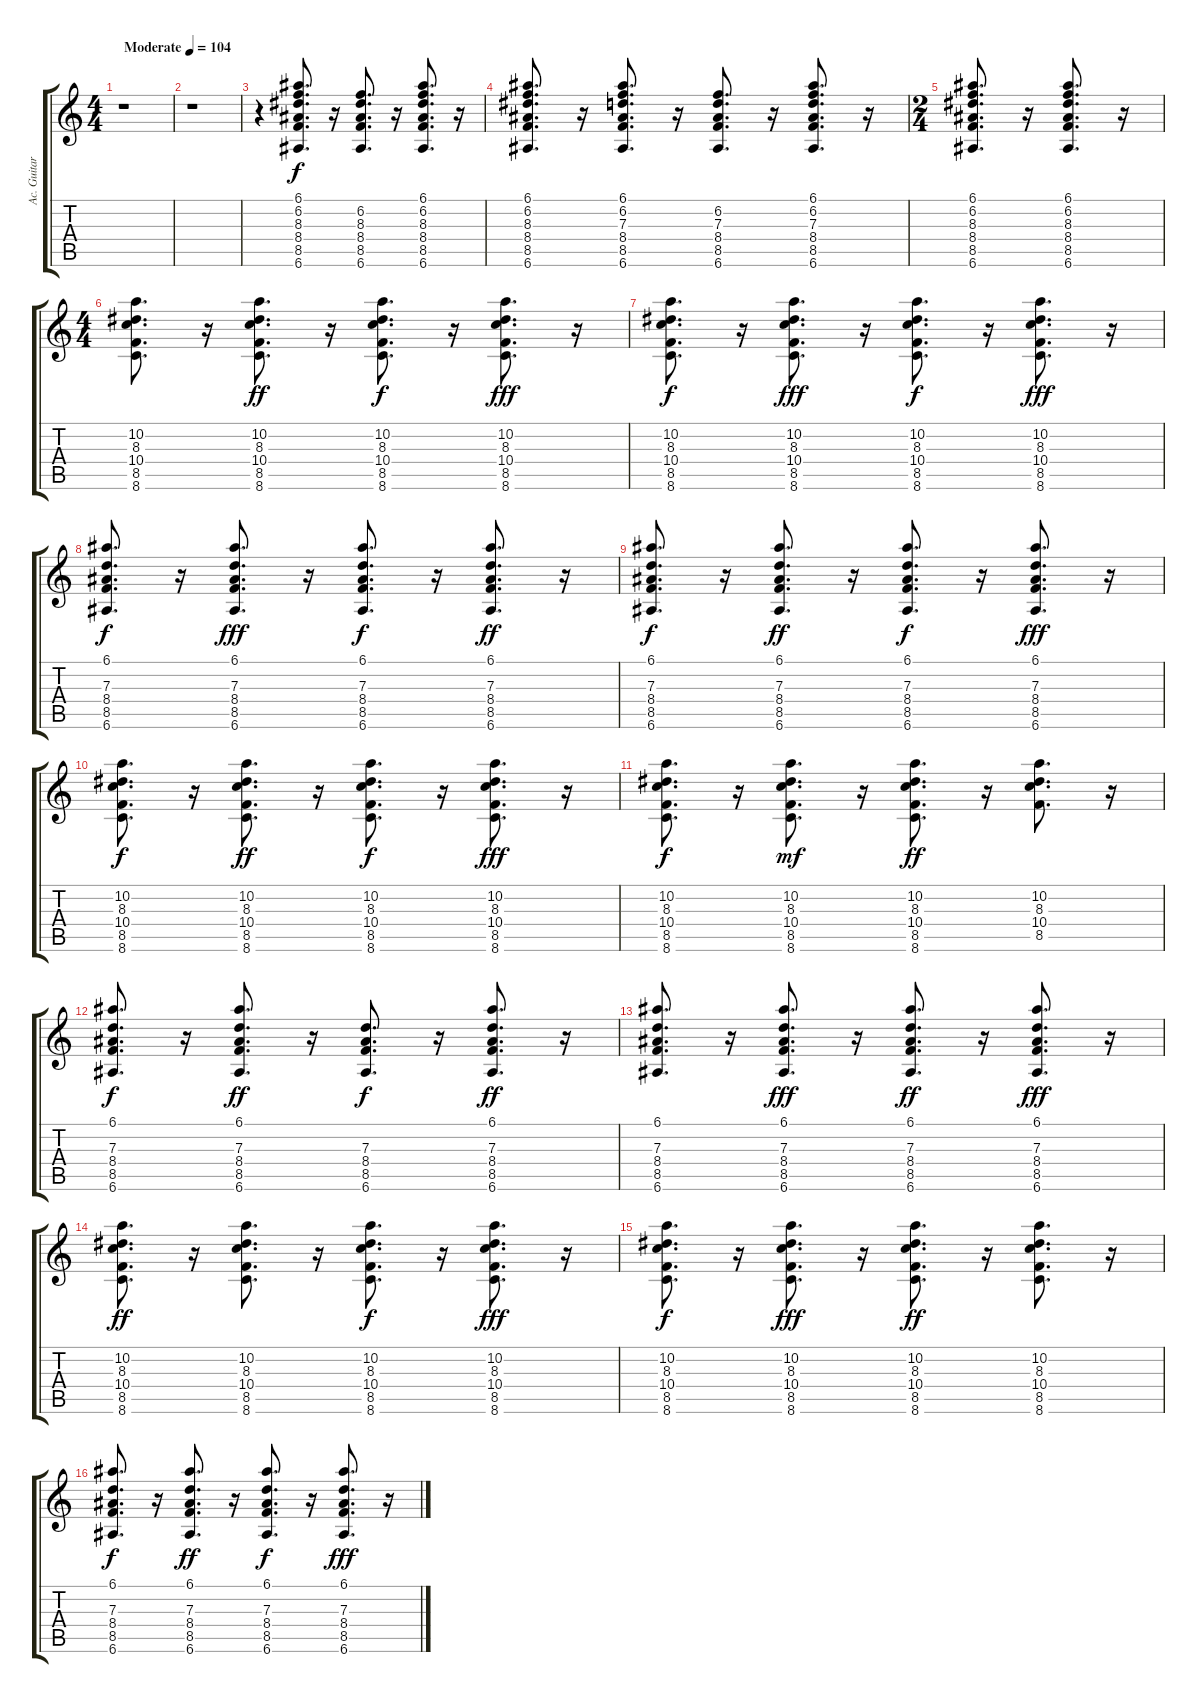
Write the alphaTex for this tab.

\track ("Ac. Guitar" "Ac. Guitar") {instrument acousticguitarsteel}
\staff {score tabs}
\tuning (E4 B3 G3 D3 A2 E2) {hide}
\ts (4 4)
\tempo (104 "Moderate")
\clef g2
\ks c
r.1{dy f instrument acousticguitarsteel} |
r.1 |
r.4 (6.1 6.2 8.3 8.4 8.5 6.6).8{d} r.16 (6.2 8.3 8.4 8.5 6.6).8{d} r.16 (6.1 6.2 8.3 8.4 8.5 6.6).8{d} r.16 |
(6.1 6.2 8.3 8.4 8.5 6.6).8{d} r.16 (6.1 6.2 7.3 8.4 8.5 6.6).8{d} r.16 (6.2 7.3 8.4 8.5 6.6).8{d} r.16 (6.1 6.2 7.3 8.4 8.5 6.6).8{d} r.16 |
\ts (2 4)
(6.1 6.2 8.3 8.4 8.5 6.6).8{d} r.16 (6.1 6.2 8.3 8.4 8.5 6.6).8{d} r.16 |
\ts (4 4)
(10.2 8.3 10.4 8.5 8.6).8{d} r.16 (10.2 8.3 10.4 8.5 8.6).8{d dy ff} r.16 (10.2 8.3 10.4 8.5 8.6).8{d dy f} r.16 (10.2 8.3 10.4 8.5 8.6).8{d dy fff} r.16 |
(10.2 8.3 10.4 8.5 8.6).8{d dy f} r.16 (10.2 8.3 10.4 8.5 8.6).8{d dy fff} r.16 (10.2 8.3 10.4 8.5 8.6).8{d dy f} r.16 (10.2 8.3 10.4 8.5 8.6).8{d dy fff} r.16 |
(6.1 7.3 8.4 8.5 6.6).8{d dy f} r.16 (6.1 7.3 8.4 8.5 6.6).8{d dy fff} r.16 (6.1 7.3 8.4 8.5 6.6).8{d dy f} r.16 (6.1 7.3 8.4 8.5 6.6).8{d dy ff} r.16 |
(6.1 7.3 8.4 8.5 6.6).8{d dy f} r.16 (6.1 7.3 8.4 8.5 6.6).8{d dy ff} r.16 (6.1 7.3 8.4 8.5 6.6).8{d dy f} r.16 (6.1 7.3 8.4 8.5 6.6).8{d dy fff} r.16 |
(10.2 8.3 10.4 8.5 8.6).8{d dy f} r.16 (10.2 8.3 10.4 8.5 8.6).8{d dy ff} r.16 (10.2 8.3 10.4 8.5 8.6).8{d dy f} r.16 (10.2 8.3 10.4 8.5 8.6).8{d dy fff} r.16 |
(10.2 8.3 10.4 8.5 8.6).8{d dy f} r.16 (10.2 8.3 10.4 8.5 8.6).8{d dy mf} r.16 (10.2 8.3 10.4 8.5 8.6).8{d dy ff} r.16 (10.2 8.3 10.4 8.5).8{d} r.16 |
(6.1 7.3 8.4 8.5 6.6).8{d dy f} r.16 (6.1 7.3 8.4 8.5 6.6).8{d dy ff} r.16 (7.3 8.4 8.5 6.6).8{d dy f} r.16 (6.1 7.3 8.4 8.5 6.6).8{d dy ff} r.16 |
(6.1 7.3 8.4 8.5 6.6).8{d} r.16 (6.1 7.3 8.4 8.5 6.6).8{d dy fff} r.16 (6.1 7.3 8.4 8.5 6.6).8{d dy ff} r.16 (6.1 7.3 8.4 8.5 6.6).8{d dy fff} r.16 |
(10.2 8.3 10.4 8.5 8.6).8{d dy ff} r.16 (10.2 8.3 10.4 8.5 8.6).8{d} r.16 (10.2 8.3 10.4 8.5 8.6).8{d dy f} r.16 (10.2 8.3 10.4 8.5 8.6).8{d dy fff} r.16 |
(10.2 8.3 10.4 8.5 8.6).8{d dy f} r.16 (10.2 8.3 10.4 8.5 8.6).8{d dy fff} r.16 (10.2 8.3 10.4 8.5 8.6).8{d dy ff} r.16 (10.2 8.3 10.4 8.5 8.6).8{d} r.16 |
(6.1 7.3 8.4 8.5 6.6).8{d dy f} r.16 (6.1 7.3 8.4 8.5 6.6).8{d dy ff} r.16 (6.1 7.3 8.4 8.5 6.6).8{d dy f} r.16 (6.1 7.3 8.4 8.5 6.6).8{d dy fff} r.16
